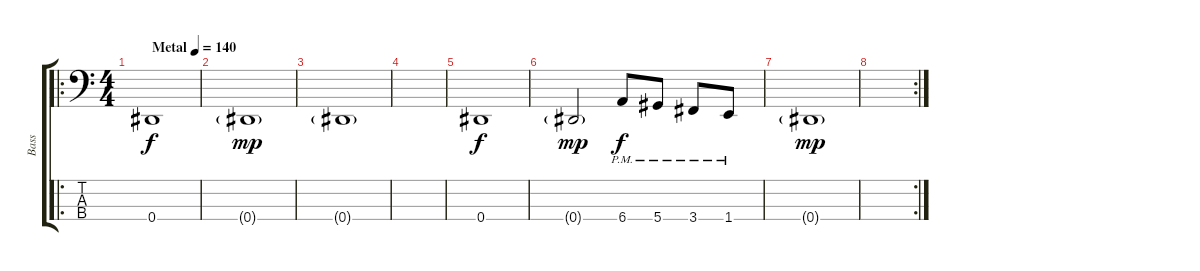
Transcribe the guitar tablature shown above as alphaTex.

\track ("Bass" "Bass") {instrument electricbassfinger}
\staff {score tabs}
\tuning (Gb2 Db2 Ab1 Eb1) {hide}
\ro
\ts (4 4)
\tempo (140 "Metal")
\clef f4
\ks c
0.4.1{dy f instrument electricbassfinger} |
0.4{g}.1{dy mp} |
0.4{g}.1 |
|
0.4.1{dy f} |
0.4{g}.2{dy mp} 6.4{pm}.8{dy f} 5.4{pm}.8 3.4{pm}.8 1.4{pm}.8 |
0.4{g}.1{dy mp} |
\rc 2
